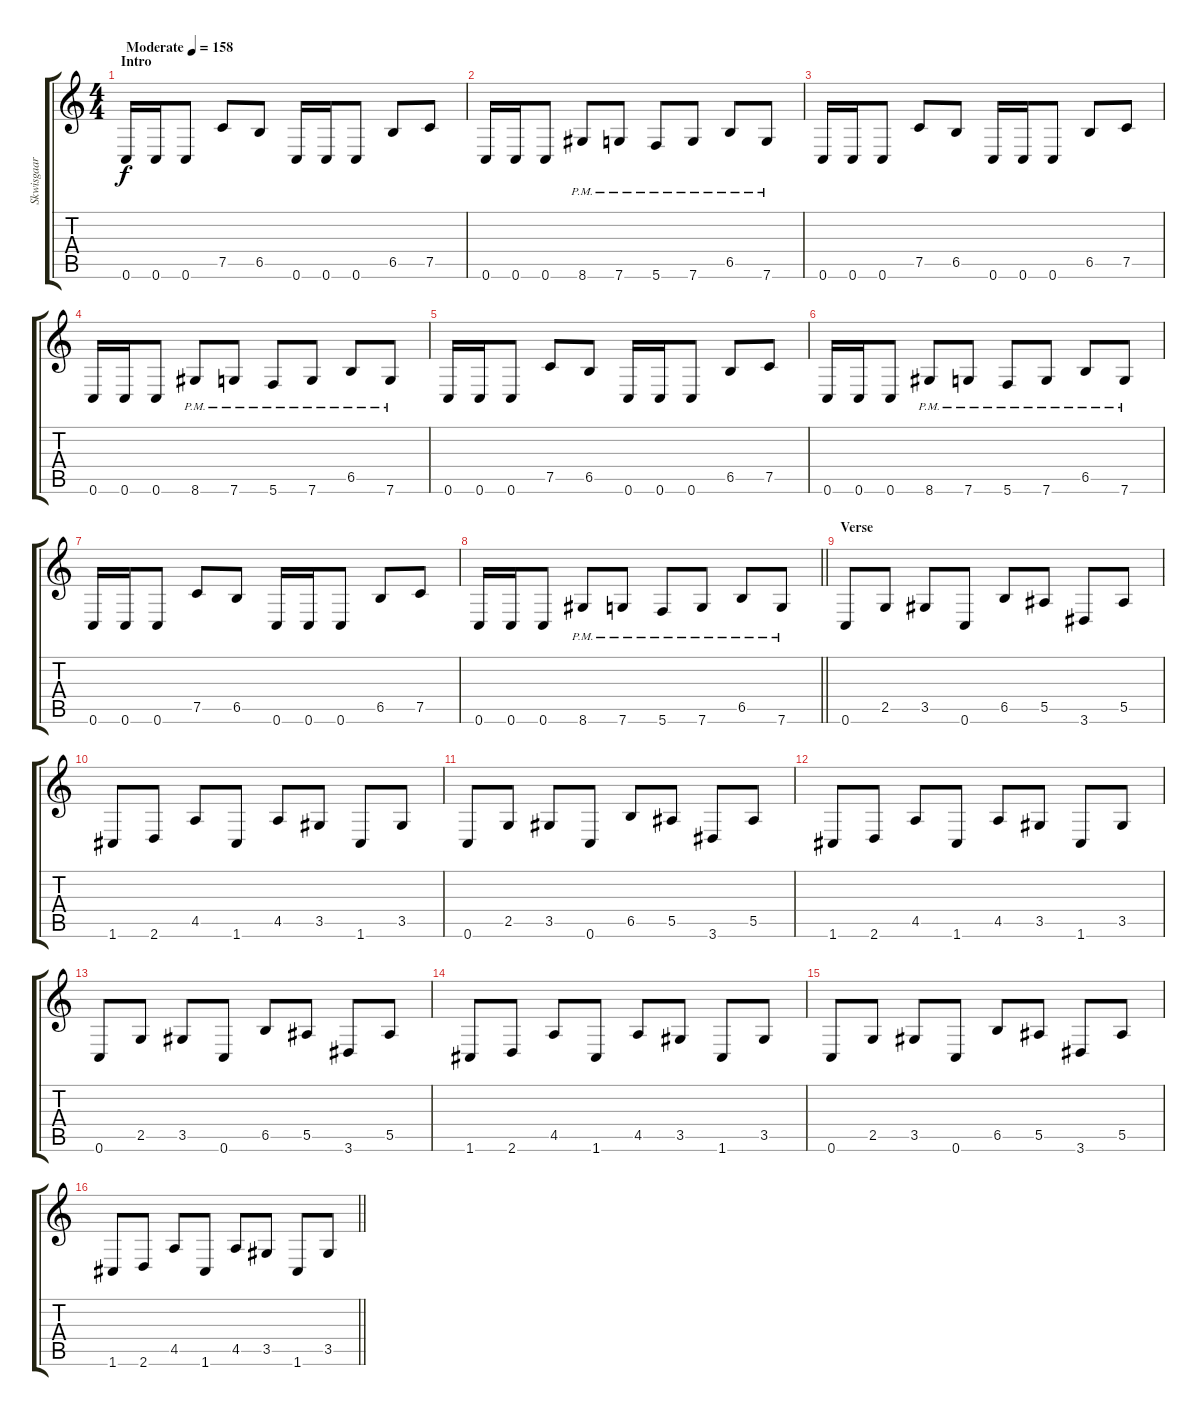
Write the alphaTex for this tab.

\track ("Skwisgaar Skwigelf (Lead Guitar)" "Skwisgaar ") {instrument distortionguitar}
\staff {score tabs}
\tuning (C4 G3 Eb3 Bb2 F2 C2) {hide}
\ts (4 4)
\section ("" "Intro")
\tempo (158 "Moderate")
\clef g2
\ks c
0.6.16{dy f instrument distortionguitar} 0.6.16 0.6.8 7.5.8 6.5.8 0.6.16 0.6.16 0.6.8 6.5.8 7.5.8 |
0.6.16 0.6.16 0.6.8 8.6{pm}.8 7.6{pm}.8 5.6{pm}.8 7.6{pm}.8 6.5{pm}.8 7.6{pm}.8 |
0.6.16 0.6.16 0.6.8 7.5.8 6.5.8 0.6.16 0.6.16 0.6.8 6.5.8 7.5.8 |
0.6.16 0.6.16 0.6.8 8.6{pm}.8 7.6{pm}.8 5.6{pm}.8 7.6{pm}.8 6.5{pm}.8 7.6{pm}.8 |
0.6.16 0.6.16 0.6.8 7.5.8 6.5.8 0.6.16 0.6.16 0.6.8 6.5.8 7.5.8 |
0.6.16 0.6.16 0.6.8 8.6{pm}.8 7.6{pm}.8 5.6{pm}.8 7.6{pm}.8 6.5{pm}.8 7.6{pm}.8 |
0.6.16 0.6.16 0.6.8 7.5.8 6.5.8 0.6.16 0.6.16 0.6.8 6.5.8 7.5.8 |
\barLineRight lightlight
0.6.16 0.6.16 0.6.8 8.6{pm}.8 7.6{pm}.8 5.6{pm}.8 7.6{pm}.8 6.5{pm}.8 7.6{pm}.8 |
\section ("" "Verse")
0.6.8 2.5.8 3.5.8 0.6.8 6.5.8 5.5.8 3.6.8 5.5.8 |
1.6.8 2.6.8 4.5.8 1.6.8 4.5.8 3.5.8 1.6.8 3.5.8 |
0.6.8 2.5.8 3.5.8 0.6.8 6.5.8 5.5.8 3.6.8 5.5.8 |
1.6.8 2.6.8 4.5.8 1.6.8 4.5.8 3.5.8 1.6.8 3.5.8 |
0.6.8 2.5.8 3.5.8 0.6.8 6.5.8 5.5.8 3.6.8 5.5.8 |
1.6.8 2.6.8 4.5.8 1.6.8 4.5.8 3.5.8 1.6.8 3.5.8 |
0.6.8 2.5.8 3.5.8 0.6.8 6.5.8 5.5.8 3.6.8 5.5.8 |
\barLineRight lightlight
1.6.8 2.6.8 4.5.8 1.6.8 4.5.8 3.5.8 1.6.8 3.5.8
